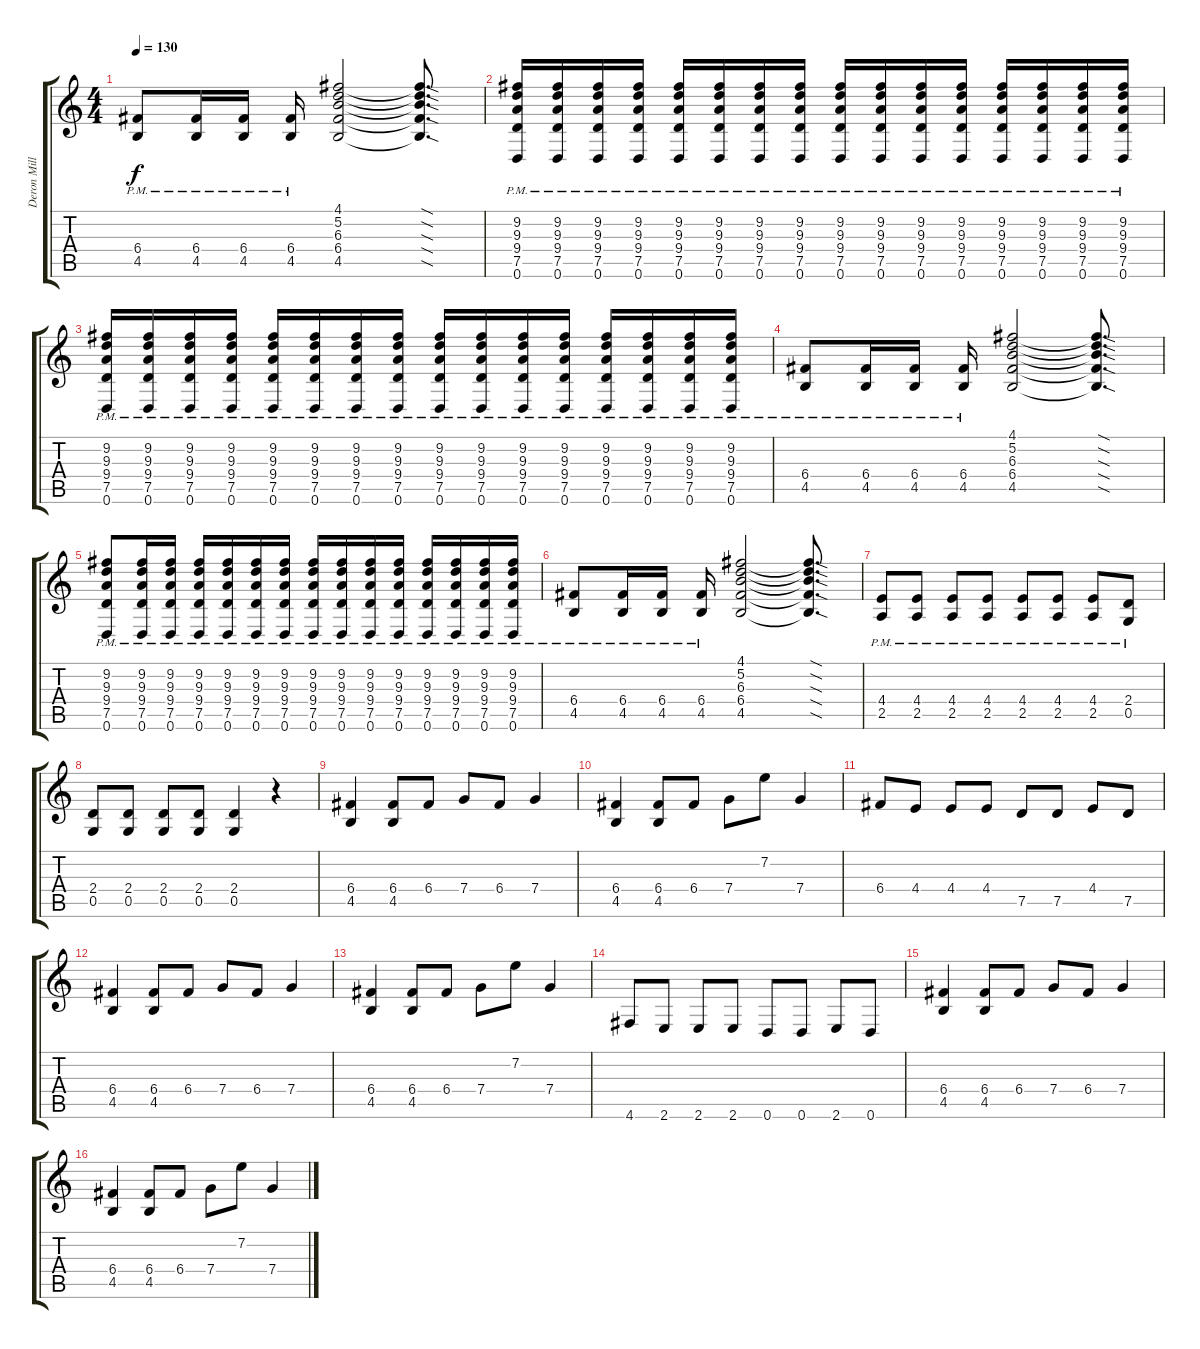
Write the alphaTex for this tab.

\track ("Deron Miller" "Deron Mill") {instrument distortionguitar}
\staff {score tabs}
\tuning (D4 A3 F3 C3 G2 D2) {hide}
\ts (4 4)
\tempo 130
\clef g2
\ks c
(6.4{pm} 4.5{pm}).8{dy f} (6.4{pm} 4.5{pm}).16 (6.4{pm} 4.5{pm}).16 (6.4{pm} 4.5{pm}).16 (4.1 5.2 6.3 6.4 4.5).2 (4.1{sod t} 5.2{sod t} 6.3{sod t} 6.4{sod t} 4.5{sod t}).8{d} |
(9.2{pm} 9.3{pm} 9.4{pm} 7.5{pm} 0.6{pm}).16 (9.2{pm} 9.3{pm} 9.4{pm} 7.5{pm} 0.6{pm}).16 (9.2{pm} 9.3{pm} 9.4{pm} 7.5{pm} 0.6{pm}).16 (9.2{pm} 9.3{pm} 9.4{pm} 7.5{pm} 0.6{pm}).16 (9.2{pm} 9.3{pm} 9.4{pm} 7.5{pm} 0.6{pm}).16 (9.2{pm} 9.3{pm} 9.4{pm} 7.5{pm} 0.6{pm}).16 (9.2{pm} 9.3{pm} 9.4{pm} 7.5{pm} 0.6{pm}).16 (9.2{pm} 9.3{pm} 9.4{pm} 7.5{pm} 0.6{pm}).16 (9.2{pm} 9.3{pm} 9.4{pm} 7.5{pm} 0.6{pm}).16 (9.2{pm} 9.3{pm} 9.4{pm} 7.5{pm} 0.6{pm}).16 (9.2{pm} 9.3{pm} 9.4{pm} 7.5{pm} 0.6{pm}).16 (9.2{pm} 9.3{pm} 9.4{pm} 7.5{pm} 0.6{pm}).16 (9.2{pm} 9.3{pm} 9.4{pm} 7.5{pm} 0.6{pm}).16 (9.2{pm} 9.3{pm} 9.4{pm} 7.5{pm} 0.6{pm}).16 (9.2{pm} 9.3{pm} 9.4{pm} 7.5{pm} 0.6{pm}).16 (9.2{pm} 9.3{pm} 9.4{pm} 7.5{pm} 0.6{pm}).16 |
(9.2{pm} 9.3{pm} 9.4{pm} 7.5{pm} 0.6{pm}).16 (9.2{pm} 9.3{pm} 9.4{pm} 7.5{pm} 0.6{pm}).16 (9.2{pm} 9.3{pm} 9.4{pm} 7.5{pm} 0.6{pm}).16 (9.2{pm} 9.3{pm} 9.4{pm} 7.5{pm} 0.6{pm}).16 (9.2{pm} 9.3{pm} 9.4{pm} 7.5{pm} 0.6{pm}).16 (9.2{pm} 9.3{pm} 9.4{pm} 7.5{pm} 0.6{pm}).16 (9.2{pm} 9.3{pm} 9.4{pm} 7.5{pm} 0.6{pm}).16 (9.2{pm} 9.3{pm} 9.4{pm} 7.5{pm} 0.6{pm}).16 (9.2{pm} 9.3{pm} 9.4{pm} 7.5{pm} 0.6{pm}).16 (9.2{pm} 9.3{pm} 9.4{pm} 7.5{pm} 0.6{pm}).16 (9.2{pm} 9.3{pm} 9.4{pm} 7.5{pm} 0.6{pm}).16 (9.2{pm} 9.3{pm} 9.4{pm} 7.5{pm} 0.6{pm}).16 (9.2{pm} 9.3{pm} 9.4{pm} 7.5{pm} 0.6{pm}).16 (9.2{pm} 9.3{pm} 9.4{pm} 7.5{pm} 0.6{pm}).16 (9.2{pm} 9.3{pm} 9.4{pm} 7.5{pm} 0.6{pm}).16 (9.2{pm} 9.3{pm} 9.4{pm} 7.5{pm} 0.6{pm}).16 |
(6.4{pm} 4.5{pm}).8 (6.4{pm} 4.5{pm}).16 (6.4{pm} 4.5{pm}).16 (6.4{pm} 4.5{pm}).16 (4.1 5.2 6.3 6.4 4.5).2 (4.1{sod t} 5.2{sod t} 6.3{sod t} 6.4{sod t} 4.5{sod t}).8{d} |
(9.2{pm} 9.3{pm} 9.4{pm} 7.5{pm} 0.6{pm}).8 (9.2{pm} 9.3{pm} 9.4{pm} 7.5{pm} 0.6{pm}).16 (9.2{pm} 9.3{pm} 9.4{pm} 7.5{pm} 0.6{pm}).16 (9.2{pm} 9.3{pm} 9.4{pm} 7.5{pm} 0.6{pm}).16 (9.2{pm} 9.3{pm} 9.4{pm} 7.5{pm} 0.6{pm}).16 (9.2{pm} 9.3{pm} 9.4{pm} 7.5{pm} 0.6{pm}).16 (9.2{pm} 9.3{pm} 9.4{pm} 7.5{pm} 0.6{pm}).16 (9.2{pm} 9.3{pm} 9.4{pm} 7.5{pm} 0.6{pm}).16 (9.2{pm} 9.3{pm} 9.4{pm} 7.5{pm} 0.6{pm}).16 (9.2{pm} 9.3{pm} 9.4{pm} 7.5{pm} 0.6{pm}).16 (9.2{pm} 9.3{pm} 9.4{pm} 7.5{pm} 0.6{pm}).16 (9.2{pm} 9.3{pm} 9.4{pm} 7.5{pm} 0.6{pm}).16 (9.2{pm} 9.3{pm} 9.4{pm} 7.5{pm} 0.6{pm}).16 (9.2{pm} 9.3{pm} 9.4{pm} 7.5{pm} 0.6{pm}).16 (9.2{pm} 9.3{pm} 9.4{pm} 7.5{pm} 0.6{pm}).16 |
(6.4{pm} 4.5{pm}).8 (6.4{pm} 4.5{pm}).16 (6.4{pm} 4.5{pm}).16 (6.4{pm} 4.5{pm}).16 (4.1 5.2 6.3 6.4 4.5).2 (4.1{sod t} 5.2{sod t} 6.3{sod t} 6.4{sod t} 4.5{sod t}).8{d} |
(4.4{pm} 2.5{pm}).8 (4.4{pm} 2.5{pm}).8 (4.4{pm} 2.5{pm}).8 (4.4{pm} 2.5{pm}).8 (4.4{pm} 2.5{pm}).8 (4.4{pm} 2.5{pm}).8 (4.4{pm} 2.5{pm}).8 (2.4{pm} 0.5{pm}).8 |
(2.4 0.5).8 (2.4 0.5).8 (2.4 0.5).8 (2.4 0.5).8 (2.4 0.5).4 r.4 |
(6.4 4.5).4 (6.4 4.5).8 6.4.8 7.4.8 6.4.8 7.4.4 |
(6.4 4.5).4 (6.4 4.5).8 6.4.8 7.4.8 7.2.8 7.4.4 |
6.4.8 4.4.8 4.4.8 4.4.8 7.5.8 7.5.8 4.4.8 7.5.8 |
(6.4 4.5).4 (6.4 4.5).8 6.4.8 7.4.8 6.4.8 7.4.4 |
(6.4 4.5).4 (6.4 4.5).8 6.4.8 7.4.8 7.2.8 7.4.4 |
4.6.8 2.6.8 2.6.8 2.6.8 0.6.8 0.6.8 2.6.8 0.6.8 |
(6.4 4.5).4 (6.4 4.5).8 6.4.8 7.4.8 6.4.8 7.4.4 |
(6.4 4.5).4 (6.4 4.5).8 6.4.8 7.4.8 7.2.8 7.4.4
